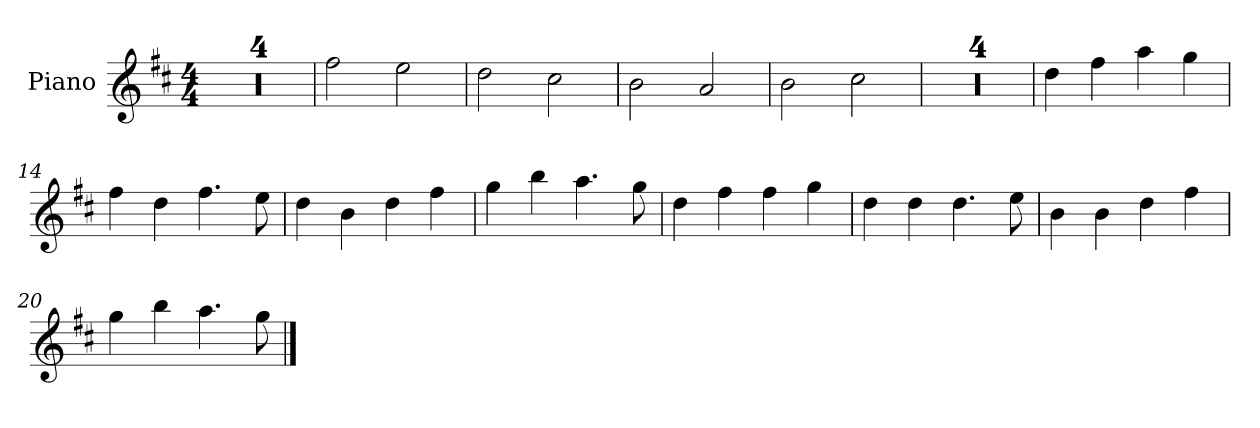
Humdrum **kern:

**kern
*part1
*staff1
*I"Piano
*I'Pno.
*clefG2
*k[f#c#]
!!LO:TX:omd:t=[quarter] = 100
*M4/4
*MM100
=1
1r
=2
1r
=3
1r
=4
1r
=5
2ff#
2ee
=6
2dd
2cc#
=7
2b
2a
=8
2b
2cc#
=9
1r
=10
1r
!!LO:LB:g=z
=11
1r
=12
1r
=13
4dd
4ff#
4aa
4gg
=14
4ff#
4dd
4.ff#
8ee
=15
4dd
4b
4dd
4ff#
=16
4gg
4bb
4.aa
8gg
=17
4dd
4ff#
4ff#
4gg
!!LO:LB:g=z
=18
4dd
4dd
4.dd
8ee
=19
4b
4b
4dd
4ff#
=20
4gg
4bb
4.aa
8gg
==
*-
